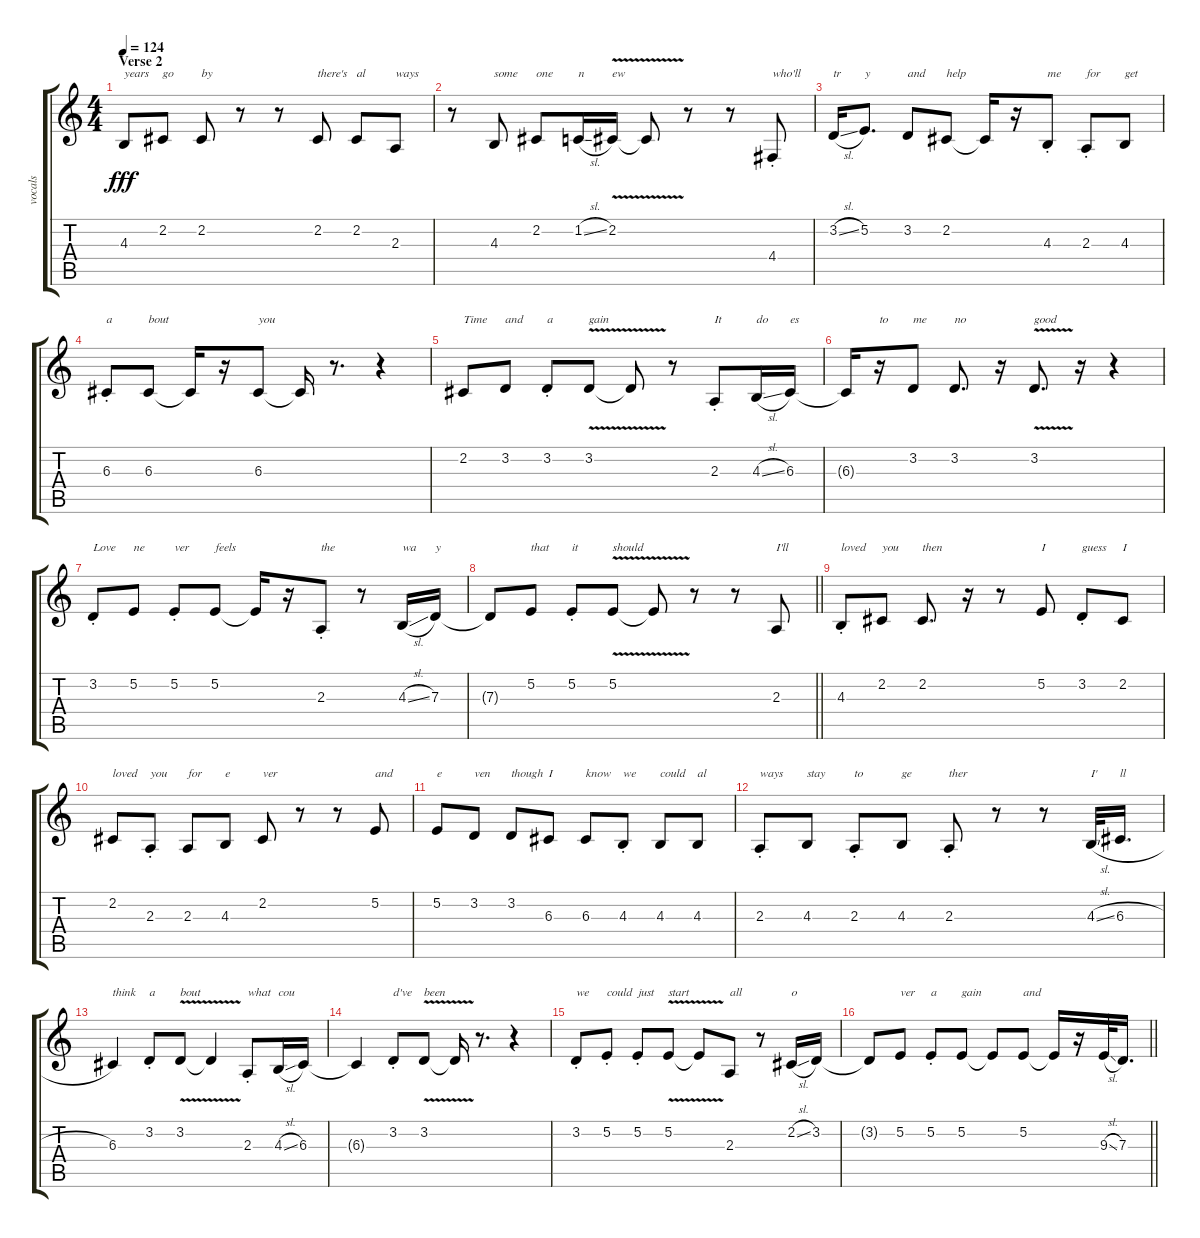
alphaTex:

\track ("vocals" "vocals") {instrument altosax}
\staff {score tabs}
\tuning (E4 B3 G3 D3 A2 E2) {hide}
\ts (4 4)
\section ("" "Verse 2")
\tempo 124
\clef g2
\ks c
4.3.8{txt "years" dy fff} 2.2.8{txt "go"} 2.2.8{txt "by"} r.8 r.8 2.2.8{txt "there's"} 2.2.8{txt "al"} 2.3.8{txt "ways"} |
r.8 4.3.8{txt "some"} 2.2.8{txt "one"} 1.2{sl}.16{txt "n"} 2.2{v}.16{txt "ew"} 2.2{t}.8 r.8 r.8 4.4{st}.8{txt "who'll"} |
3.2{sl}.16{txt "tr"} 5.2.8{d txt "y"} 3.2.8{txt "and"} 2.2.8{txt "help"} 2.2{t}.16 r.16 4.3{st}.8{txt "me"} 2.3{st}.8{txt "for"} 4.3.8{txt "get"} |
6.3{st}.8{txt "a"} 6.3.8{txt "bout"} 6.3{t}.16 r.16 6.3.8{txt "you"} 6.3{t}.16 r.8{d} r.4 |
2.2.8{txt "Time"} 3.2.8{txt "and"} 3.2{st}.8{txt "a"} 3.2{v}.8{txt "gain"} 3.2{t}.8 r.8 2.3{st}.8{txt "It"} 4.3{sl}.16{txt "do"} 6.3.16{txt "es"} |
6.3{t}.16 r.16{txt "to"} 3.2.8{txt "me"} 3.2.8{d txt "no"} r.16 3.2{v}.8{d txt "good"} r.16 r.4 |
3.2{st}.8{txt "Love"} 5.2.8{txt "ne"} 5.2{st}.8{txt "ver"} 5.2.8{txt "feels"} 5.2{t}.16 r.16 2.3{st}.8{txt "the"} r.8 4.3{sl}.16{txt "wa"} 7.3.16{txt "y"} |
\barLineRight lightlight
7.3{t}.8 5.2.8{txt "that"} 5.2{st}.8{txt "it"} 5.2{v}.8{txt "should"} 5.2{t}.8 r.8 r.8 2.3.8{txt "I'll"} |
4.3{st}.8{txt "loved"} 2.2.8{txt "you"} 2.2.8{d txt "then"} r.16 r.8 5.2.8{txt "I"} 3.2{st}.8{txt "guess"} 2.2.8{txt "I"} |
2.2.8{txt "loved"} 2.3{st}.8{txt "you"} 2.3.8{txt "for"} 4.3.8{txt "e"} 2.2.8{txt "ver"} r.8 r.8 5.2.8{txt "and"} |
5.2.8{txt "e"} 3.2.8{txt "ven"} 3.2.8{txt "though"} 6.3.8{txt "I"} 6.3.8{txt "know"} 4.3{st}.8{txt "we"} 4.3.8{txt "could"} 4.3.8{txt "al"} |
2.3{st}.8{txt "ways"} 4.3.8{txt "stay"} 2.3{st}.8{txt "to"} 4.3.8{txt "ge"} 2.3{st}.8{txt "ther"} r.8 r.8 4.3{sl}.32{txt "I'"} 6.3{h}.16{d txt "ll"} |
6.3.4{txt "think"} 3.2{st}.8{txt "a"} 3.2{v}.8{txt "bout"} 3.2{t}.4 2.3{st}.8{txt "what"} 4.3{sl}.16{txt "cou"} 6.3.16 |
6.3{t}.4 3.2{st}.8{txt "d've"} 3.2{v}.8{txt "been"} 3.2{t}.16 r.8{d} r.4 |
3.2{st}.8{txt "we"} 5.2{st}.8{txt "could"} 5.2{st}.8{txt "just"} 5.2{v}.8{txt "start"} 5.2{t}.8 2.3.8{txt "all"} r.8 2.2{sl}.16{txt "o"} 3.2.16 |
\barLineRight lightlight
3.2{t}.8 5.2.8{txt "ver"} 5.2{st}.8{txt "a"} 5.2.8{txt "gain"} 5.2{t}.8 5.2.8{txt "and"} 5.2{t}.16 r.16 9.3{sl}.32 7.3.16{d}
